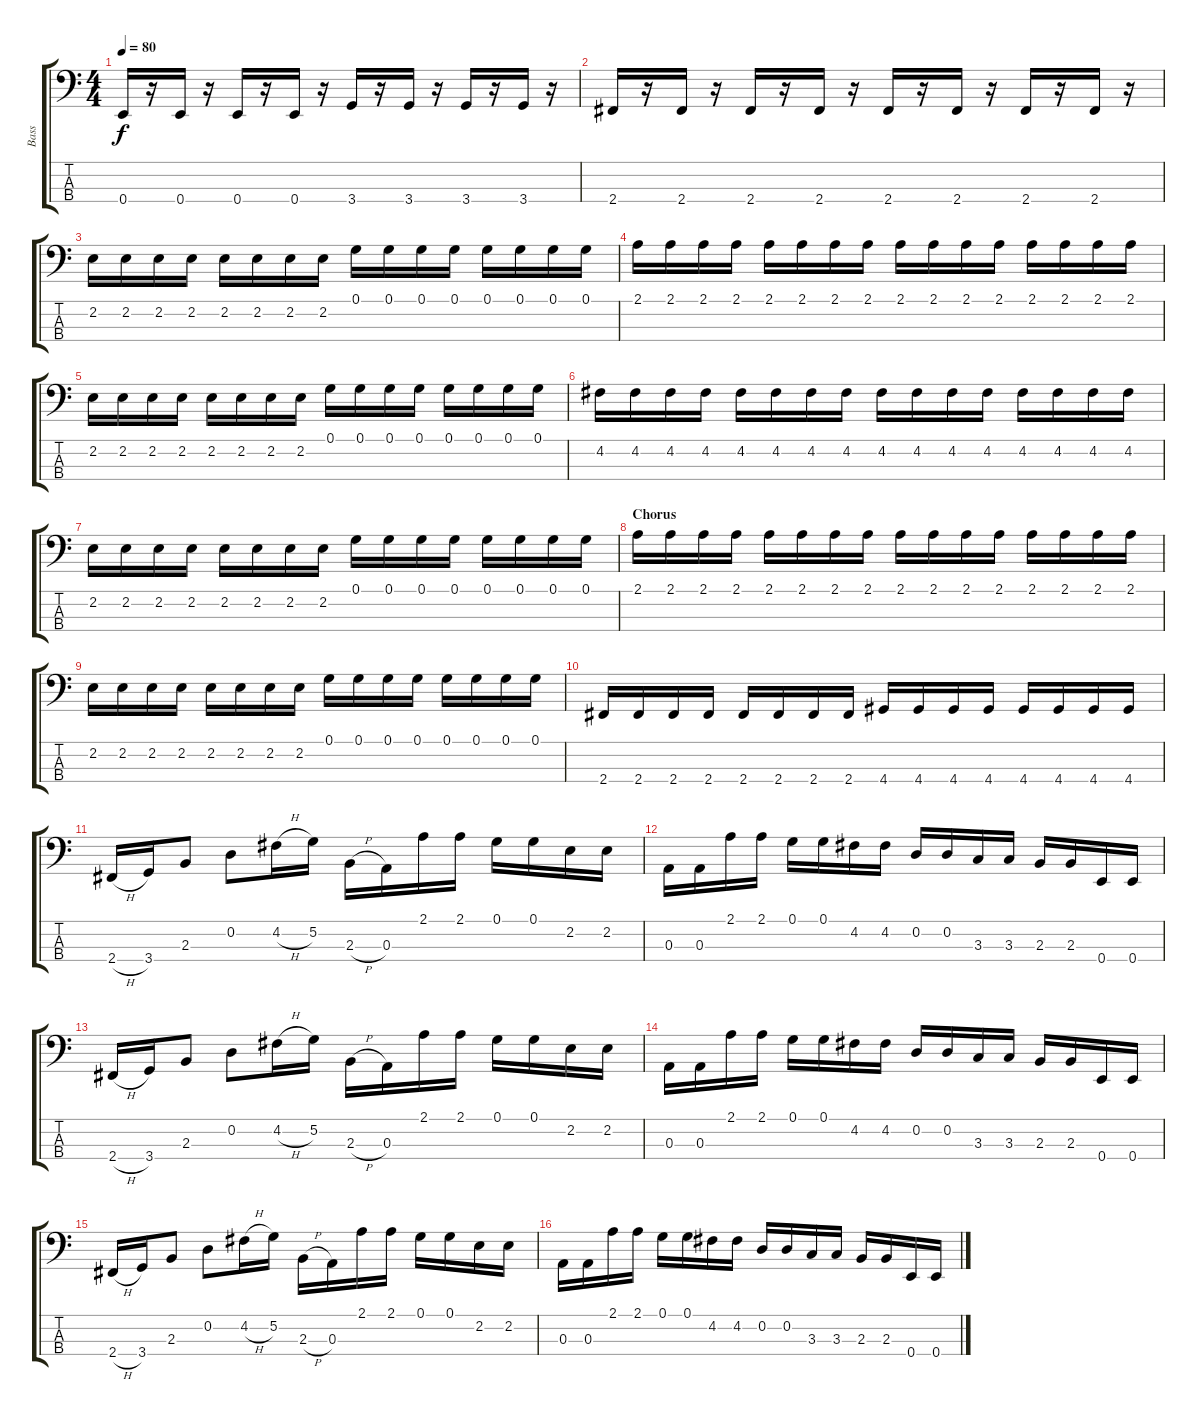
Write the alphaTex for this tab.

\track ("Bass" "Bass") {instrument electricbassfinger}
\staff {score tabs}
\tuning (G2 D2 A1 E1) {hide}
\ts (4 4)
\tempo 80
\clef f4
\ks c
0.4.16{dy f} r.16 0.4.16 r.16 0.4.16 r.16 0.4.16 r.16 3.4.16 r.16 3.4.16 r.16 3.4.16 r.16 3.4.16 r.16 |
2.4.16 r.16 2.4.16 r.16 2.4.16 r.16 2.4.16 r.16 2.4.16 r.16 2.4.16 r.16 2.4.16 r.16 2.4.16 r.16 |
2.2.16 2.2.16 2.2.16 2.2.16 2.2.16 2.2.16 2.2.16 2.2.16 0.1.16 0.1.16 0.1.16 0.1.16 0.1.16 0.1.16 0.1.16 0.1.16 |
2.1.16 2.1.16 2.1.16 2.1.16 2.1.16 2.1.16 2.1.16 2.1.16 2.1.16 2.1.16 2.1.16 2.1.16 2.1.16 2.1.16 2.1.16 2.1.16 |
2.2.16 2.2.16 2.2.16 2.2.16 2.2.16 2.2.16 2.2.16 2.2.16 0.1.16 0.1.16 0.1.16 0.1.16 0.1.16 0.1.16 0.1.16 0.1.16 |
4.2.16 4.2.16 4.2.16 4.2.16 4.2.16 4.2.16 4.2.16 4.2.16 4.2.16 4.2.16 4.2.16 4.2.16 4.2.16 4.2.16 4.2.16 4.2.16 |
2.2.16 2.2.16 2.2.16 2.2.16 2.2.16 2.2.16 2.2.16 2.2.16 0.1.16 0.1.16 0.1.16 0.1.16 0.1.16 0.1.16 0.1.16 0.1.16 |
\section ("" "Chorus")
2.1.16 2.1.16 2.1.16 2.1.16 2.1.16 2.1.16 2.1.16 2.1.16 2.1.16 2.1.16 2.1.16 2.1.16 2.1.16 2.1.16 2.1.16 2.1.16 |
2.2.16 2.2.16 2.2.16 2.2.16 2.2.16 2.2.16 2.2.16 2.2.16 0.1.16 0.1.16 0.1.16 0.1.16 0.1.16 0.1.16 0.1.16 0.1.16 |
2.4.16 2.4.16 2.4.16 2.4.16 2.4.16 2.4.16 2.4.16 2.4.16 4.4.16 4.4.16 4.4.16 4.4.16 4.4.16 4.4.16 4.4.16 4.4.16 |
2.4{h}.16 3.4.16 2.3.8 0.2.8 4.2{h}.16 5.2.16 2.3{h}.16 0.3.16 2.1.16 2.1.16 0.1.16 0.1.16 2.2.16 2.2.16 |
0.3.16 0.3.16 2.1.16 2.1.16 0.1.16 0.1.16 4.2.16 4.2.16 0.2.16 0.2.16 3.3.16 3.3.16 2.3.16 2.3.16 0.4.16 0.4.16 |
2.4{h}.16 3.4.16 2.3.8 0.2.8 4.2{h}.16 5.2.16 2.3{h}.16 0.3.16 2.1.16 2.1.16 0.1.16 0.1.16 2.2.16 2.2.16 |
0.3.16 0.3.16 2.1.16 2.1.16 0.1.16 0.1.16 4.2.16 4.2.16 0.2.16 0.2.16 3.3.16 3.3.16 2.3.16 2.3.16 0.4.16 0.4.16 |
2.4{h}.16 3.4.16 2.3.8 0.2.8 4.2{h}.16 5.2.16 2.3{h}.16 0.3.16 2.1.16 2.1.16 0.1.16 0.1.16 2.2.16 2.2.16 |
0.3.16 0.3.16 2.1.16 2.1.16 0.1.16 0.1.16 4.2.16 4.2.16 0.2.16 0.2.16 3.3.16 3.3.16 2.3.16 2.3.16 0.4.16 0.4.16
